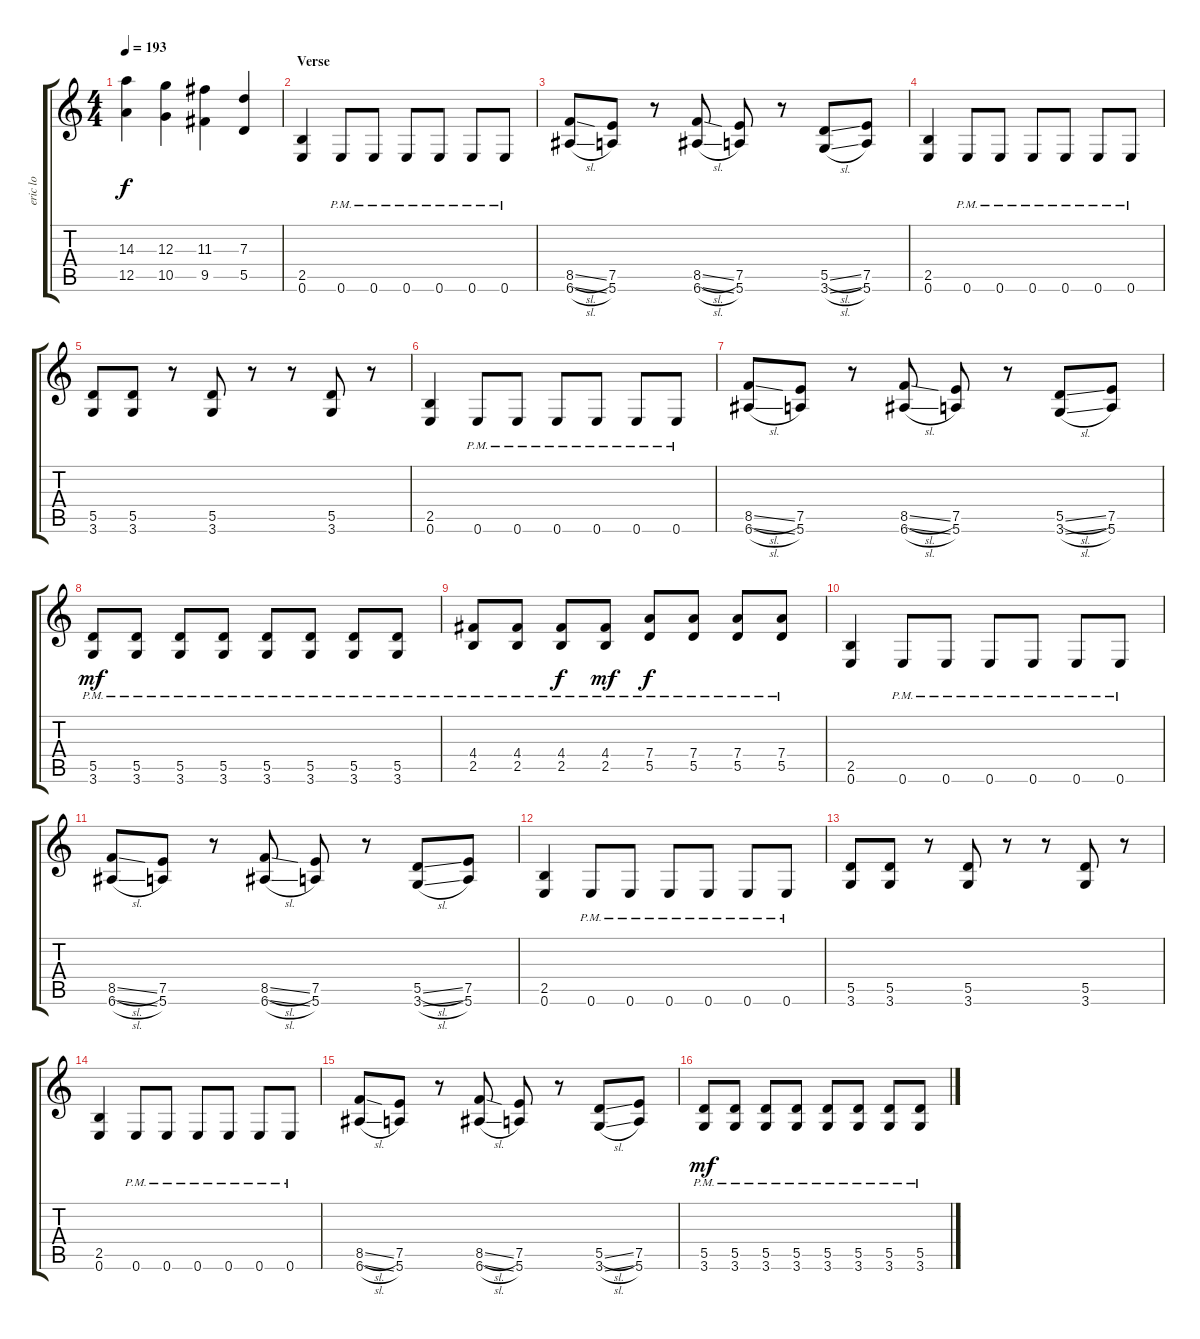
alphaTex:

\track ("eric lo" "eric lo") {instrument overdrivenguitar}
\staff {score tabs}
\tuning (E4 B3 G3 D3 A2 E2) {hide}
\ts (4 4)
\tempo 193
\clef g2
\ks c
(14.3 12.5).4{dy f} (12.3 10.5).4 (11.3 9.5).4 (7.3 5.5).4 |
\section ("" "Verse")
(2.5 0.6).4 0.6{pm}.8 0.6{pm}.8 0.6{pm}.8 0.6{pm}.8 0.6{pm}.8 0.6{pm}.8 |
(8.5{sl} 6.6{sl}).8 (7.5 5.6).8 r.8 (8.5{sl} 6.6{sl}).8 (7.5 5.6).8 r.8 (5.5{sl} 3.6{sl}).8 (7.5 5.6).8 |
(2.5 0.6).4 0.6{pm}.8 0.6{pm}.8 0.6{pm}.8 0.6{pm}.8 0.6{pm}.8 0.6{pm}.8 |
(5.5 3.6).8 (5.5 3.6).8 r.8 (5.5 3.6).8 r.8 r.8 (5.5 3.6).8 r.8 |
(2.5 0.6).4 0.6{pm}.8 0.6{pm}.8 0.6{pm}.8 0.6{pm}.8 0.6{pm}.8 0.6{pm}.8 |
(8.5{sl} 6.6{sl}).8 (7.5 5.6).8 r.8 (8.5{sl} 6.6{sl}).8 (7.5 5.6).8 r.8 (5.5{sl} 3.6{sl}).8 (7.5 5.6).8 |
(5.5{pm} 3.6{pm}).8{dy mf} (5.5{pm} 3.6{pm}).8 (5.5{pm} 3.6{pm}).8 (5.5{pm} 3.6{pm}).8 (5.5 3.6{pm}).8 (5.5{pm} 3.6{pm}).8 (5.5 3.6{pm}).8 (5.5{pm} 3.6{pm}).8 |
(4.4{pm} 2.5{pm}).8 (4.4{pm} 2.5{pm}).8 (4.4{pm} 2.5{pm}).8{dy f} (4.4 2.5{pm}).8{dy mf} (7.4{pm} 5.5{pm}).8{dy f} (7.4{pm} 5.5{pm}).8 (7.4{pm} 5.5{pm}).8 (7.4{pm} 5.5{pm}).8 |
(2.5 0.6).4 0.6{pm}.8 0.6{pm}.8 0.6{pm}.8 0.6{pm}.8 0.6{pm}.8 0.6{pm}.8 |
(8.5{sl} 6.6{sl}).8 (7.5 5.6).8 r.8 (8.5{sl} 6.6{sl}).8 (7.5 5.6).8 r.8 (5.5{sl} 3.6{sl}).8 (7.5 5.6).8 |
(2.5 0.6).4 0.6{pm}.8 0.6{pm}.8 0.6{pm}.8 0.6{pm}.8 0.6{pm}.8 0.6{pm}.8 |
(5.5 3.6).8 (5.5 3.6).8 r.8 (5.5 3.6).8 r.8 r.8 (5.5 3.6).8 r.8 |
(2.5 0.6).4 0.6{pm}.8 0.6{pm}.8 0.6{pm}.8 0.6{pm}.8 0.6{pm}.8 0.6{pm}.8 |
(8.5{sl} 6.6{sl}).8 (7.5 5.6).8 r.8 (8.5{sl} 6.6{sl}).8 (7.5 5.6).8 r.8 (5.5{sl} 3.6{sl}).8 (7.5 5.6).8 |
(5.5{pm} 3.6{pm}).8{dy mf} (5.5{pm} 3.6{pm}).8 (5.5{pm} 3.6{pm}).8 (5.5{pm} 3.6{pm}).8 (5.5 3.6{pm}).8 (5.5{pm} 3.6{pm}).8 (5.5 3.6{pm}).8 (5.5{pm} 3.6{pm}).8
